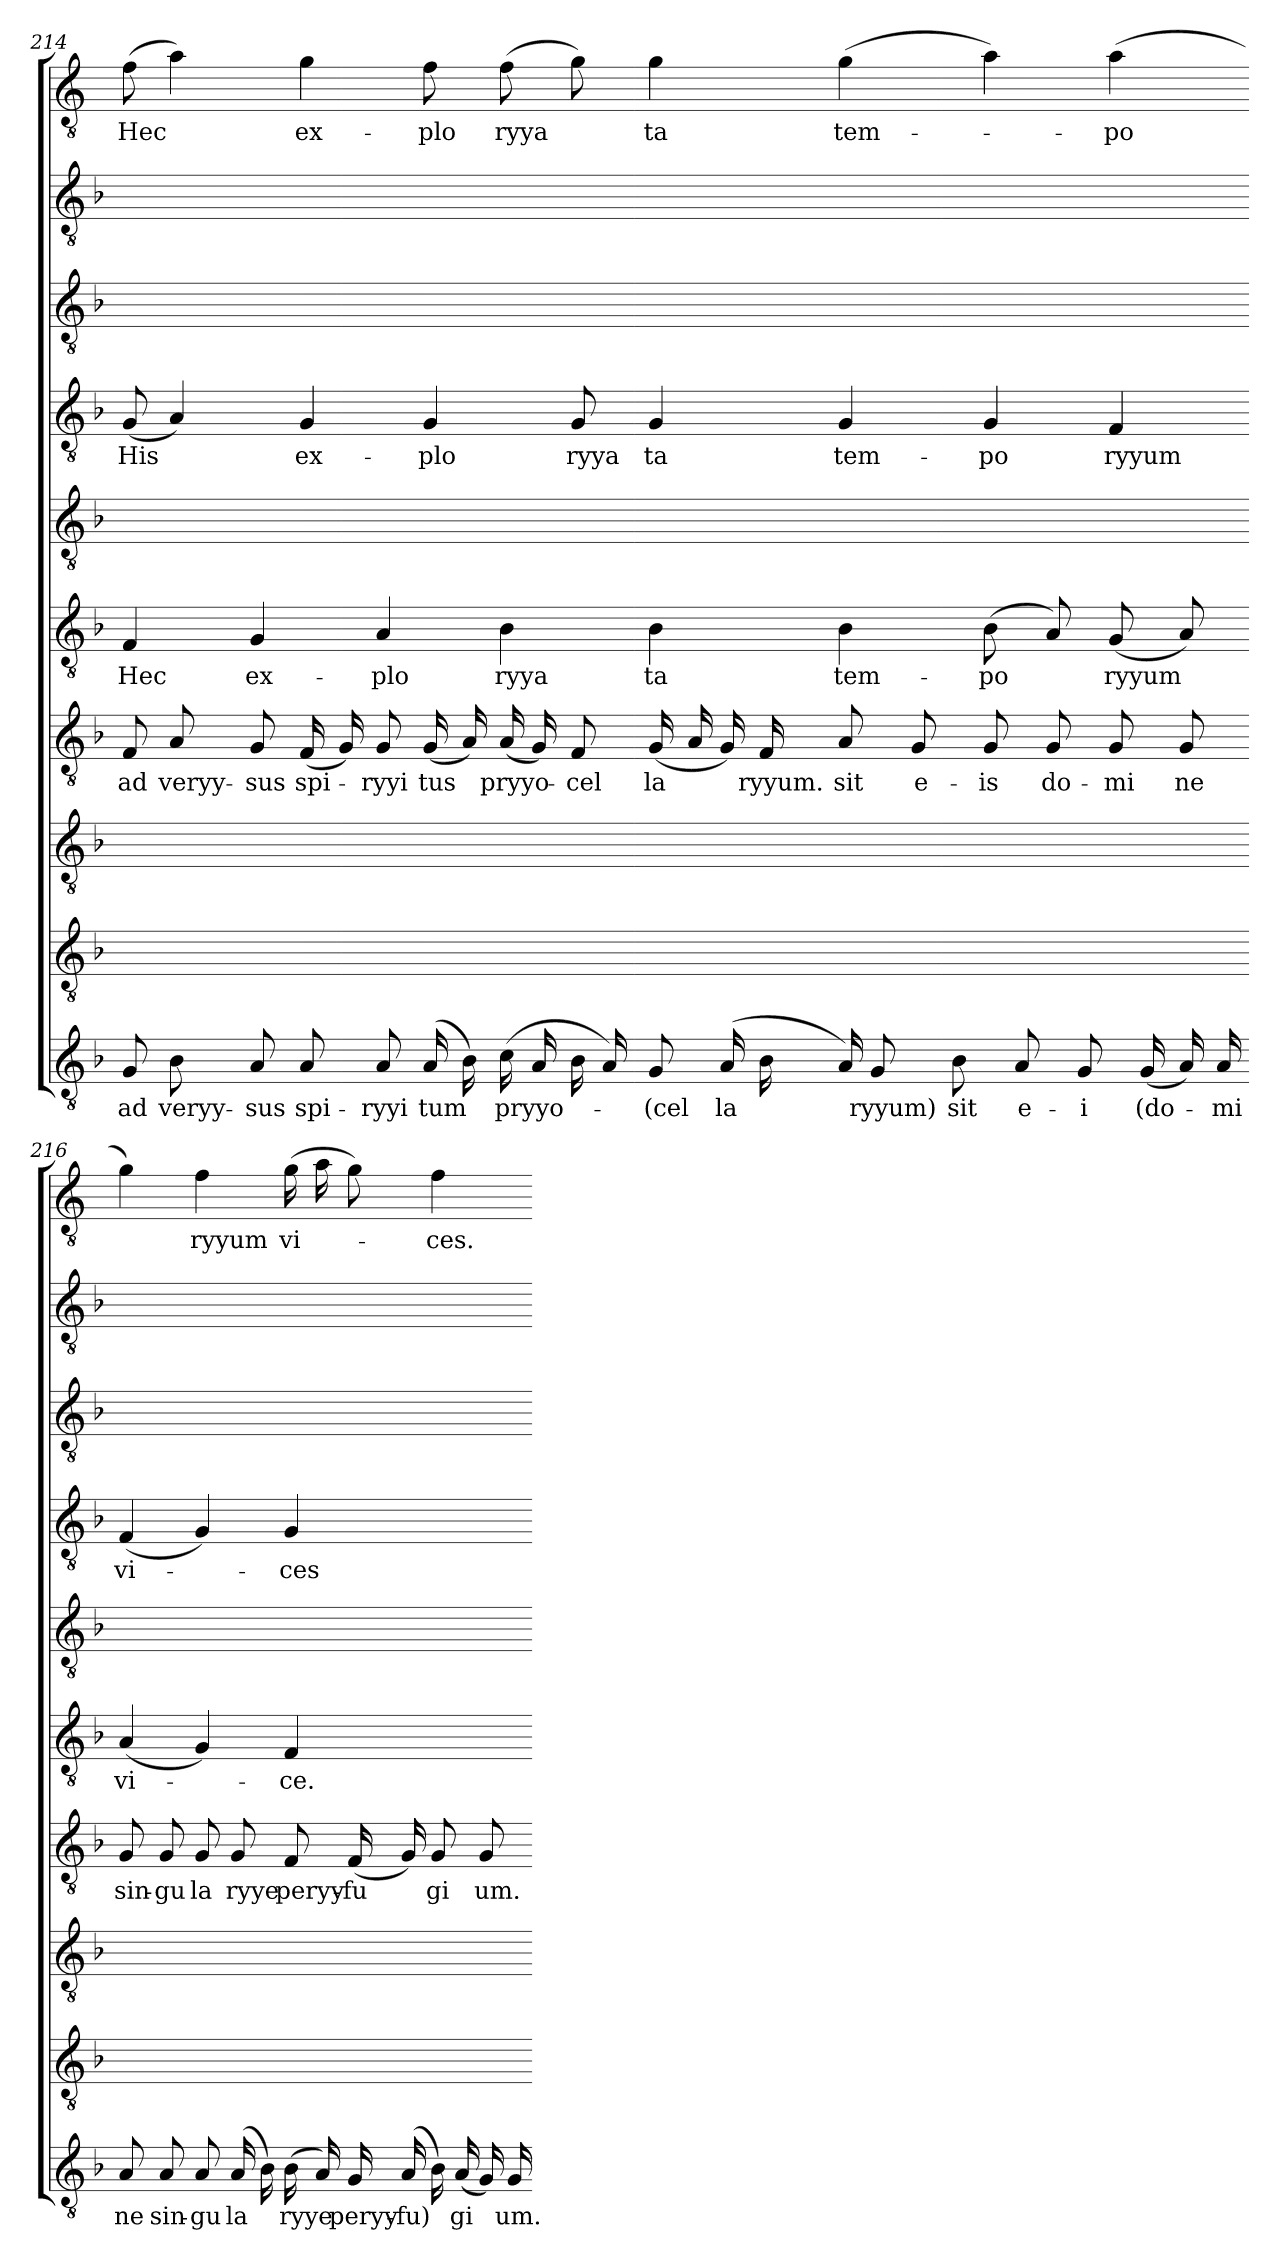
**kern	**text	**kern	**kern	**kern	**text	**kern	**text	**kern	**kern	**text	**kern	**kern	**kern	**text
*part10	*part10	*part9	*part8	*part7	*part7	*part6	*part6	*part5	*part4	*part4	*part3	*part2	*part1	*part1
*staff10	*staff10	*staff9	*staff8	*staff7	*staff7	*staff6	*staff6	*staff5	*staff4	*staff4	*staff3	*staff2	*staff1	*staff1
*clefGv2	*	*clefGv2	*clefGv2	*clefGv2	*	*clefGv2	*	*clefGv2	*clefGv2	*	*clefGv2	*clefGv2	*clefGv2	*
*k[b-]	*	*k[b-]	*k[b-]	*k[b-]	*	*k[b-]	*	*k[b-]	*k[b-]	*	*k[b-]	*k[b-]	*k[]	*
=214	=214	=214	=214	=214	=214	=214	=214	=214	=214	=214	=214	=214	=214	=214
8G	ad	1ryy	1ryy	8F	ad	4F	Hec	1ryy	(8G	His	1ryy	1ryy	(8f	Hec
8B-	veryy-	.	.	8A	veryy-	.	.	.	4A)	.	.	.	4a)	.
8A	-sus	.	.	8G	-sus	4G	ex-	.	.	.	.	.	.	.
8A	spi-	.	.	(16F	spi-	.	.	.	4G	ex-	.	.	4g	ex-
.	.	.	.	16G)	.	.	.	.	.	.	.	.	.	.
8A	ryyi	.	.	8G	ryyi	4A	plo	.	.	.	.	.	.	.
(16A	-tum	.	.	(16G	-tus	.	.	.	4G	plo	.	.	8f	plo
16B-)	.	.	.	16A)	.	.	.	.	.	.	.	.	.	.
(16c	pryyo-	.	.	(16A	pryyo-	4B-	ryya	.	.	.	.	.	(8f	ryya
16A	.	.	.	16G)	.	.	.	.	.	.	.	.	.	.
16B-	.	.	.	8F	cel	.	.	.	8G	ryya	.	.	8g)	.
16A)	.	.	.	.	.	.	.	.	.	.	.	.	.	.
=215-	=215-	=215-	=215-	=215-	=215-	=215-	=215-	=215-	=215-	=215-	=215-	=215-	=215-	=215-
8G	(cel	1ryy	1ryy	(16G	la	4B-	-ta	1ryy	4G	-ta	1ryy	1ryy	4g	-ta
.	.	.	.	16A	.	.	.	.	.	.	.	.	.	.
(16A	la	.	.	16G)	.	.	.	.	.	.	.	.	.	.
16B-	.	.	.	16F	-ryyum.	.	.	.	.	.	.	.	.	.
16A)	.	.	.	8A	sit	4B-	tem-	.	4G	tem-	.	.	(4g	tem-
8G	-ryyum)	.	.	.	.	.	.	.	.	.	.	.	.	.
.	.	.	.	8G	e-	.	.	.	.	.	.	.	.	.
8B-	sit	.	.	.	.	.	.	.	.	.	.	.	.	.
.	.	.	.	8G	-is	(8B-	po	.	4G	po	.	.	4a)	.
8A	e-	.	.	.	.	.	.	.	.	.	.	.	.	.
.	.	.	.	8G	do-	8A)	.	.	.	.	.	.	.	.
8G	-i	.	.	.	.	.	.	.	.	.	.	.	.	.
.	.	.	.	8G	mi	(8G	-ryyum	.	4F	-ryyum	.	.	(4a	po
(16G	(do-	.	.	.	.	.	.	.	.	.	.	.	.	.
16A)	.	.	.	8G	-ne	8A)	.	.	.	.	.	.	.	.
16A	mi	.	.	.	.	.	.	.	.	.	.	.	.	.
=216-	=216-	=216-	=216-	=216-	=216-	=216-	=216-	=216-	=216-	=216-	=216-	=216-	=216-	=216-
8A	-ne	1ryy	1ryy	8G	sin-	(4A	vi-	1ryy	(4F	vi-	1ryy	1ryy	4g)	.
8A	sin-	.	.	8G	gu	.	.	.	.	.	.	.	.	.
8A	gu	.	.	8G	la	4G)	.	.	4G)	.	.	.	4f	-ryyum
(16A	la	.	.	8G	-ryye	.	.	.	.	.	.	.	.	.
16B-)	.	.	.	.	.	.	.	.	.	.	.	.	.	.
(16B-	-ryye	.	.	8F	peryy-	4F	-ce.	.	4G	-ces	.	.	(16g	vi-
16A)	.	.	.	.	.	.	.	.	.	.	.	.	16a	.
16G	peryy-	.	.	(16F	fu	.	.	.	.	.	.	.	8g)	.
(16A	fu)	.	.	16G)	.	.	.	.	.	.	.	.	.	.
16B-)	.	.	.	8G	gi	4ryy	.	.	4ryy	.	.	.	4f	-ces.
(16A	gi	.	.	.	.	.	.	.	.	.	.	.	.	.
16G)	.	.	.	8G	-um.	.	.	.	.	.	.	.	.	.
16G	-um.	.	.	.	.	.	.	.	.	.	.	.	.	.
=-	=-	=-	=-	=-	=-	=-	=-	=-	=-	=-	=-	=-	=-	=-
*-	*-	*-	*-	*-	*-	*-	*-	*-	*-	*-	*-	*-	*-	*-
